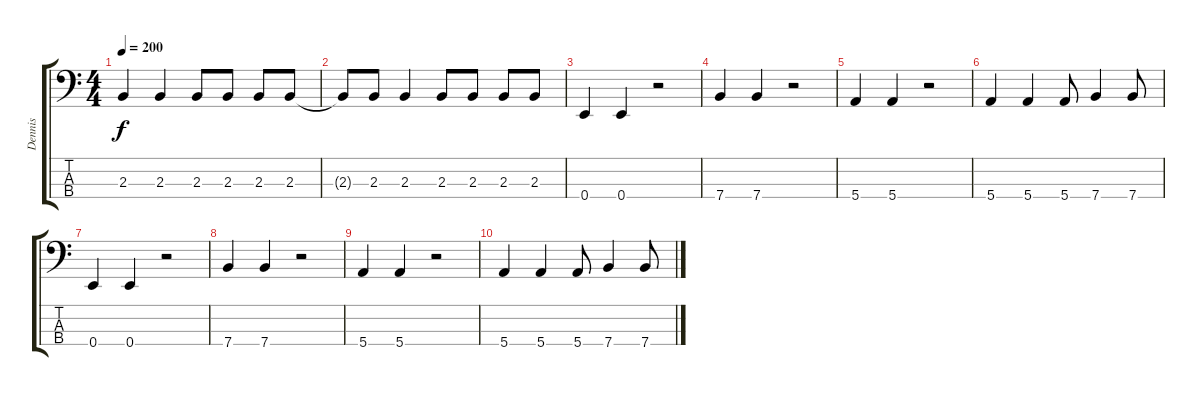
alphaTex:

\track ("Dennis" "Dennis") {instrument electricbassfinger}
\staff {score tabs}
\tuning (G2 D2 A1 E1) {hide}
\ts (4 4)
\tempo 200
\clef f4
\ks c
2.3.4{dy f} 2.3.4 2.3.8 2.3.8 2.3.8 2.3.8 |
2.3{t}.8 2.3.8 2.3.4 2.3.8 2.3.8 2.3.8 2.3.8 |
0.4.4 0.4.4 r.2 |
7.4.4 7.4.4 r.2 |
5.4.4 5.4.4 r.2 |
5.4.4 5.4.4 5.4.8 7.4.4 7.4.8 |
0.4.4 0.4.4 r.2 |
7.4.4 7.4.4 r.2 |
5.4.4 5.4.4 r.2 |
5.4.4 5.4.4 5.4.8 7.4.4 7.4.8
